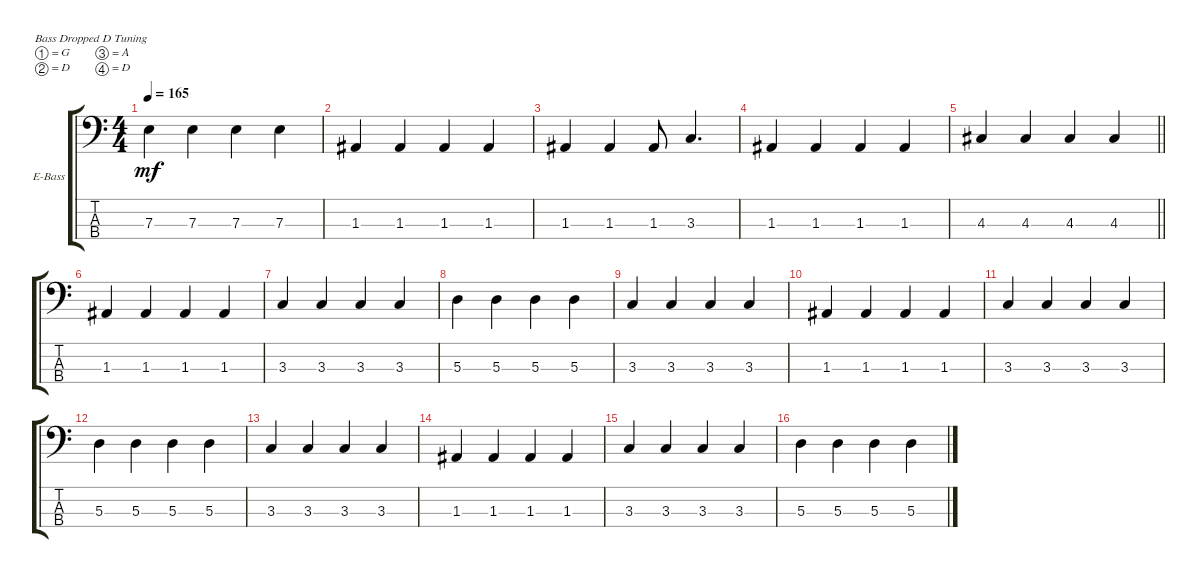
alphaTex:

\defaultSystemsLayout 4
\bracketExtendMode groupsimilarinstruments
\firstSystemTrackNameOrientation horizontal
\otherSystemsTrackNameOrientation horizontal
\track ("Electric Bass" "E-Bass") {instrument electricbassfinger}
\staff {score tabs}
\tuning (G2 D2 A1 D1)
\ts (4 4)
\tempo 165
\clef f4
\ks c
7.3.4{dy mf} 7.3.4 7.3.4 7.3.4 |
1.3.4 1.3.4 1.3.4 1.3.4 |
1.3.4 1.3.4 1.3.8 3.3.4{d} |
1.3.4 1.3.4 1.3.4 1.3.4 |
\barLineRight lightlight
4.3.4 4.3.4 4.3.4 4.3.4 |
1.3.4 1.3.4 1.3.4 1.3.4 |
3.3.4 3.3.4 3.3.4 3.3.4 |
5.3.4 5.3.4 5.3.4 5.3.4 |
3.3.4 3.3.4 3.3.4 3.3.4 |
1.3.4 1.3.4 1.3.4 1.3.4 |
3.3.4 3.3.4 3.3.4 3.3.4 |
5.3.4 5.3.4 5.3.4 5.3.4 |
3.3.4 3.3.4 3.3.4 3.3.4 |
1.3.4 1.3.4 1.3.4 1.3.4 |
3.3.4 3.3.4 3.3.4 3.3.4 |
5.3.4 5.3.4 5.3.4 5.3.4
